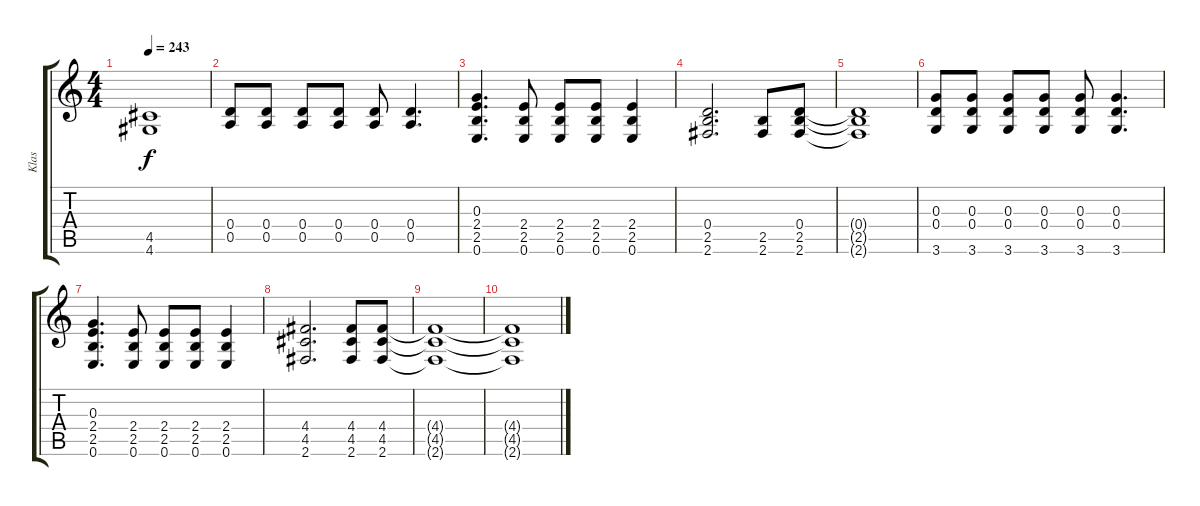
\track ("Klas" "Klas") {instrument distortionguitar}
\staff {score tabs}
\tuning (E4 B3 G3 D3 A2 E2) {hide}
\ts (4 4)
\tempo 243
\clef g2
\ks c
(4.5{t} 4.6{t}).1{dy f} |
(0.4 0.5).8 (0.4 0.5).8 (0.4 0.5).8 (0.4 0.5).8 (0.4 0.5).8 (0.4 0.5).4{d} |
(0.3 2.4 2.5 0.6).4{d} (2.4 2.5 0.6).8 (2.4 2.5 0.6).8 (2.4 2.5 0.6).8 (2.4 2.5 0.6).4 |
(0.4 2.5 2.6).2{d} (2.5 2.6).8 (0.4 2.5 2.6).8 |
(0.4{t} 2.5{t} 2.6{t}).1 |
(0.3 0.4 3.6).8 (0.3 0.4 3.6).8 (0.3 0.4 3.6).8 (0.3 0.4 3.6).8 (0.3 0.4 3.6).8 (0.3 0.4 3.6).4{d} |
(0.3 2.4 2.5 0.6).4{d} (2.4 2.5 0.6).8 (2.4 2.5 0.6).8 (2.4 2.5 0.6).8 (2.4 2.5 0.6).4 |
(4.4 4.5 2.6).2{d} (4.4 4.5 2.6).8 (4.4 4.5 2.6).8 |
(4.4{t} 4.5{t} 2.6{t}).1 |
(4.4{t} 4.5{t} 2.6{t}).1
